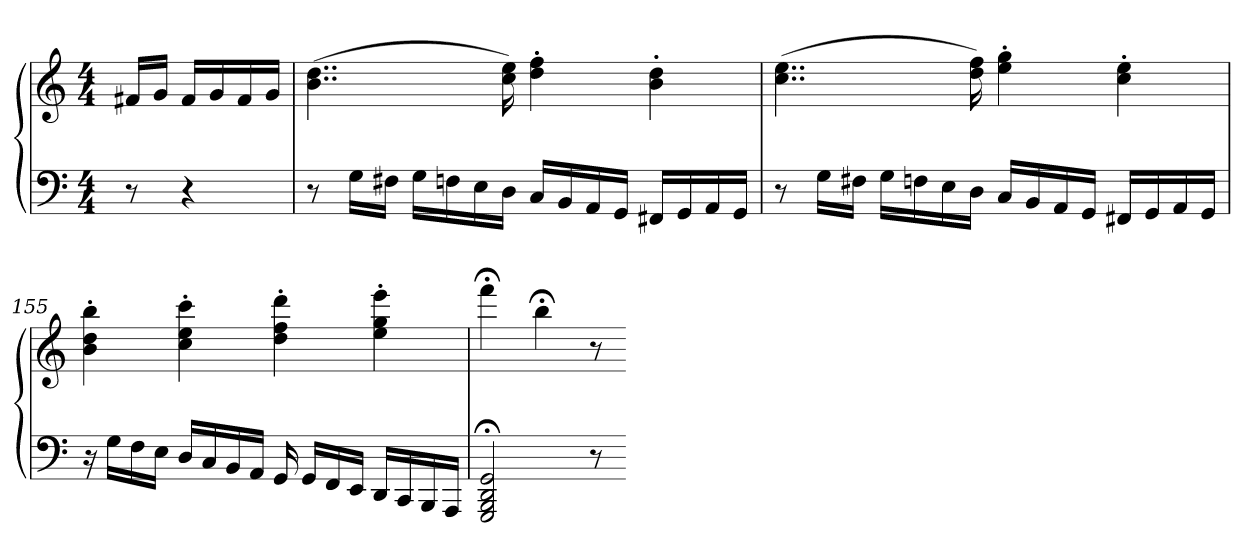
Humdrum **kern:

**kern	**kern
*part1	*part1
*staff2	*staff1
*clefF4	*clefG2
*k[]	*k[]
*C:	*C:
*M4/4	*M4/4
=	=
8r	16f#XLL
.	16gJJ
4r	16f#LL
.	16g
.	16f#
.	16gJJ
=153	=153
8r	(4..b 4..dd
16GLL	.
16F#XJJ	.
16GLL	.
16Fn	.
16E	.
16DJJ	16cc 16ee)
16CLL	4dd' 4ff'
16BB	.
16AA	.
16GGJJ	.
16FF#XLL	4b' 4dd'
16GG	.
16AA	.
16GGJJ	.
=154	=154
8r	(4..cc 4..ee
16GLL	.
16F#XJJ	.
16GLL	.
16Fn	.
16E	.
16DJJ	16dd 16ff)
16CLL	4ee' 4gg'
16BB	.
16AA	.
16GGJJ	.
16FF#XLL	4cc' 4ee'
16GG	.
16AA	.
16GGJJ	.
=155	=155
16r	4b' 4dd' 4bb'
16GLL	.
16F	.
16EJJ	.
16DLL	4cc' 4ee' 4ccc'
16C	.
16BB	.
16AAJJ	.
16GG	4dd' 4ff' 4ddd'
16GGLL	.
16FF	.
16EEJJ	.
16DDLL	4ee' 4gg' 4eee'
16CC	.
16BBB	.
16AAAJJ	.
=156	=156
2GGG;< 2BBB;< 2DD;< 2GG;<	4fff;<
.	4bb;<
8r	8r
=-	=-
*-	*-
